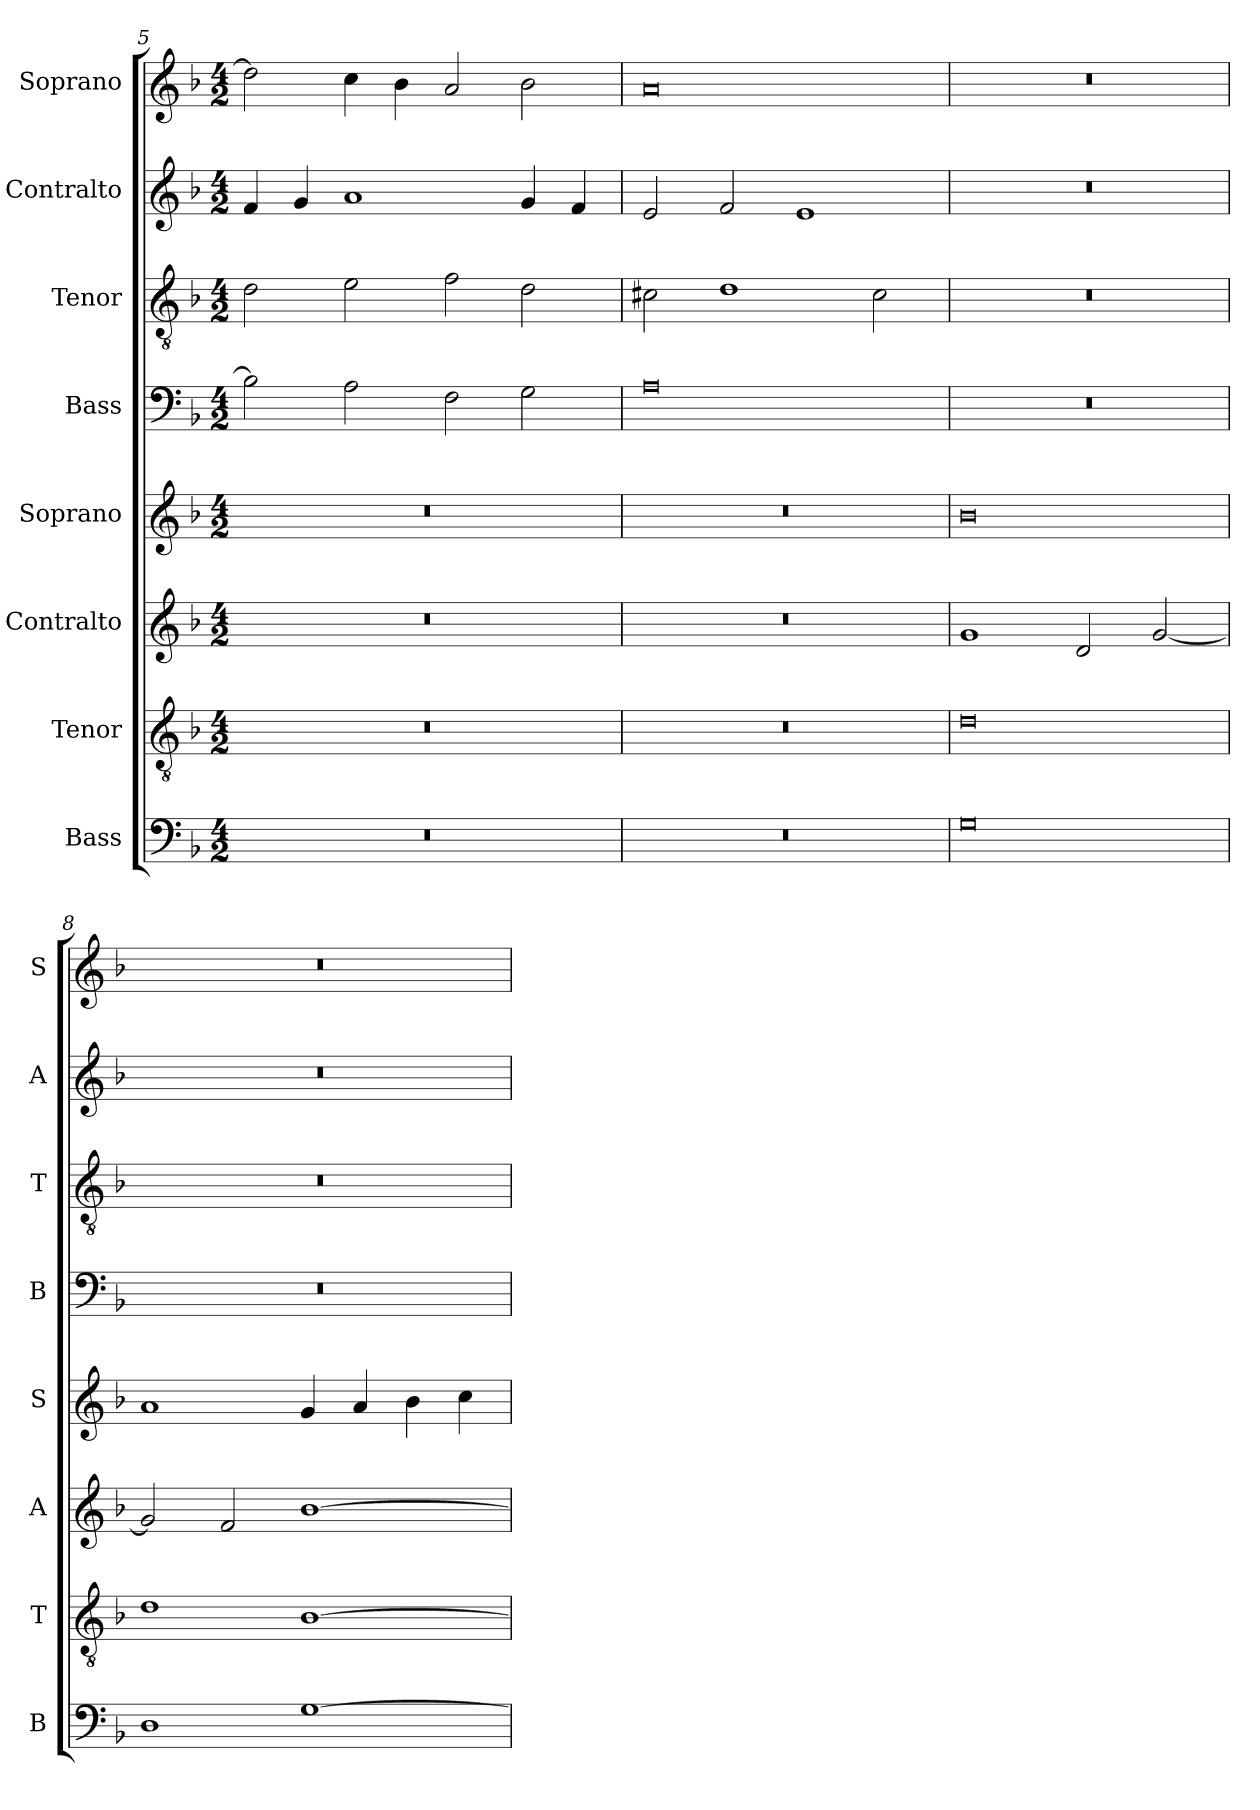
**kern	**kern	**kern	**kern	**kern	**kern	**kern	**kern
*part8	*part7	*part6	*part5	*part4	*part3	*part2	*part1
*staff8	*staff7	*staff6	*staff5	*staff4	*staff3	*staff2	*staff1
*I"Bass	*I"Tenor	*I"Contralto	*I"Soprano	*I"Bass	*I"Tenor	*I"Contralto	*I"Soprano
*I'B	*I'T	*I'A	*I'S	*I'B	*I'T	*I'A	*I'S
*clefF4	*clefGv2	*clefG2	*clefG2	*clefF4	*clefGv2	*clefG2	*clefG2
*k[b-]	*k[b-]	*k[b-]	*k[b-]	*k[b-]	*k[b-]	*k[b-]	*k[b-]
*G:dor	*G:dor	*G:dor	*G:dor	*G:dor	*G:dor	*G:dor	*G:dor
*M4/2	*M4/2	*M4/2	*M4/2	*M4/2	*M4/2	*M4/2	*M4/2
=5	=5	=5	=5	=5	=5	=5	=5
0r	0r	0r	0r	2B-]	2d	4f	2dd]
.	.	.	.	.	.	4g	.
.	.	.	.	2A	2e	1a	4cc
.	.	.	.	.	.	.	4b-
.	.	.	.	2F	2f	.	2a
.	.	.	.	2G	2d	4g	2b-
.	.	.	.	.	.	4f	.
=6	=6	=6	=6	=6	=6	=6	=6
0r	0r	0r	0r	0A	2c#X	2e	0a
.	.	.	.	.	1d	2f	.
.	.	.	.	.	.	1e	.
.	.	.	.	.	2c#	.	.
=7	=7	=7	=7	=7	=7	=7	=7
0G	0d	1g	0b-	0r	0r	0r	0r
.	.	2d	.	.	.	.	.
.	.	[2g	.	.	.	.	.
=8	=8	=8	=8	=8	=8	=8	=8
1D	1d	2g]	1a	0r	0r	0r	0r
.	.	2f	.	.	.	.	.
[1G	[1B-	[1b-	4g	.	.	.	.
.	.	.	4a	.	.	.	.
.	.	.	4b-	.	.	.	.
.	.	.	4cc	.	.	.	.
=	=	=	=	=	=	=	=
*-	*-	*-	*-	*-	*-	*-	*-
